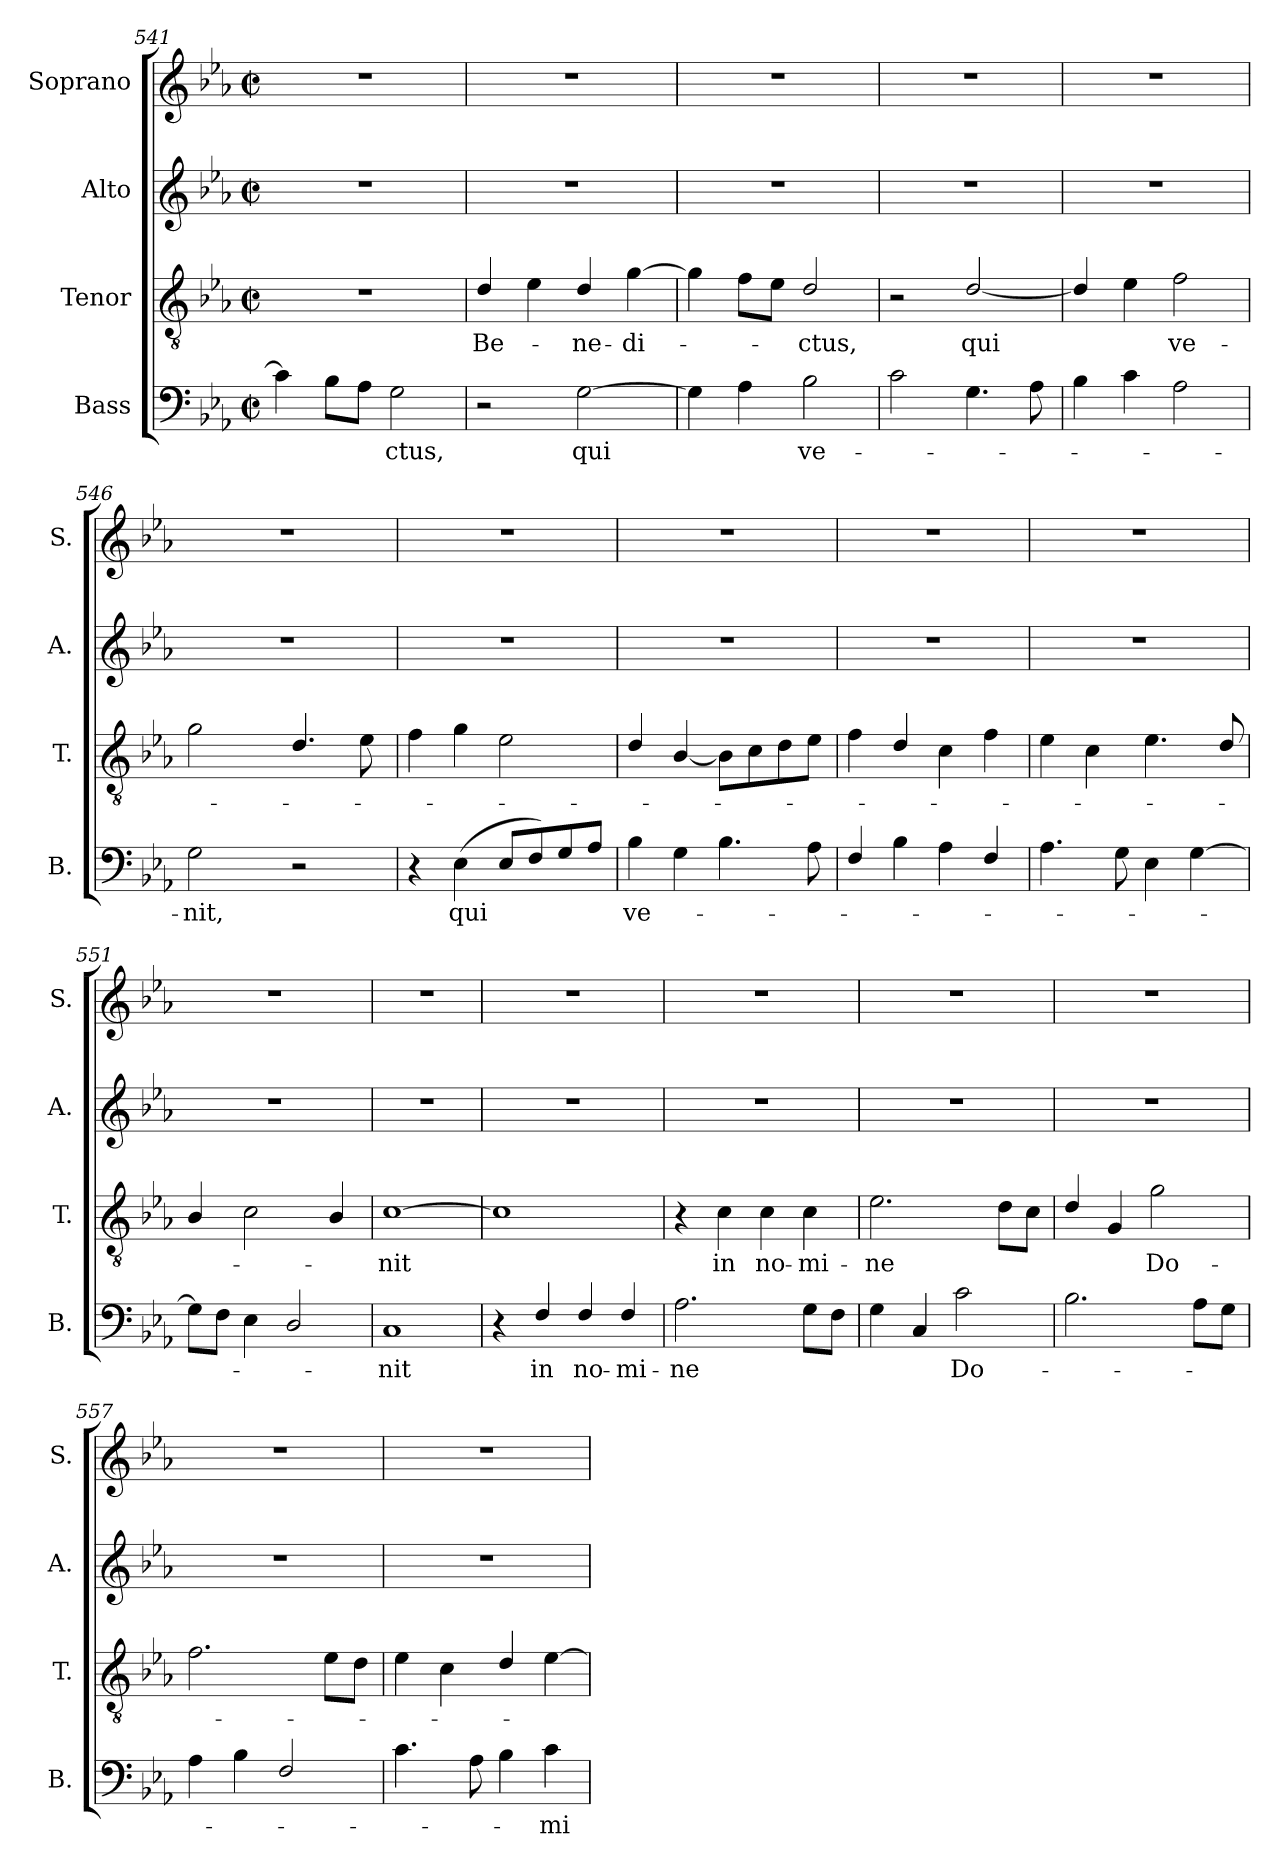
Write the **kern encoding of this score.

**kern	**text	**kern	**text	**kern	**kern
*part4	*part4	*part3	*part3	*part2	*part1
*staff4	*staff4	*staff3	*staff3	*staff2	*staff1
*I"Bass	*	*I"Tenor	*	*I"Alto	*I"Soprano
*I'B.	*	*I'T.	*	*I'A.	*I'S.
*clefF4	*	*clefGv2	*	*clefG2	*clefG2
*k[b-e-a-]	*	*k[b-e-a-]	*	*k[b-e-a-]	*k[b-e-a-]
*E-:	*	*E-:	*	*E-:	*E-:
*M2/2	*	*M2/2	*	*M2/2	*M2/2
*met(c|)	*	*met(c|)	*	*met(c|)	*met(c|)
=541	=541	=541	=541	=541	=541
4c\]	.	1r	.	1r	1r
8B-\L	.	.	.	.	.
8A-\J	.	.	.	.	.
!	!LO:LY:b:cj	!	!	!	!
2G\	-ctus,	.	.	.	.
=542	=542	=542	=542	=542	=542
!	!	!	!LO:LY:b:cj	!	!
2r	.	4d/	Be-	1r	1r
.	.	4e-\	.	.	.
!	!LO:LY:b	!	!LO:LY:b:cj	!	!
[>2G\	qui	4d/	-ne-	.	.
!	!	!	!LO:LY:b:cj	!	!
.	.	[>4g\	-di-	.	.
=543	=543	=543	=543	=543	=543
4G\]	.	4g\]	.	1r	1r
4A-\	.	8f\L	.	.	.
.	.	8e-\J	.	.	.
!	!LO:LY:b:cj	!	!LO:LY:b:cj	!	!
2B-\	ve-	2d/	-ctus,	.	.
=544	=544	=544	=544	=544	=544
2c\	.	2r	.	1r	1r
!	!	!	!LO:LY:b	!	!
4.G\	.	[<2d/	qui	.	.
8A-\	.	.	.	.	.
=545	=545	=545	=545	=545	=545
4B-\	.	4d/]	.	1r	1r
4c\	.	4e-\	.	.	.
!	!	!	!LO:LY:b:cj	!	!
2A-\	.	2f\	ve-	.	.
!!LO:LB:g=z
=546	=546	=546	=546	=546	=546
!	!LO:LY:b:cj	!	!	!	!
*^	*	*	*	*	*
2G\	4ryy	-nit,	2g\	.	1r	1r
.	16.ryy	.	.	.	.	.
.	2ryy	.	.	.	.	.
2r	.	.	4.d/	.	.	.
.	8ryy	.	.	.	.	.
.	.	.	8e-\	.	.	.
.	32ryy	.	.	.	.	.
*v	*v	*	*	*	*	*
=547	=547	=547	=547	=547	=547
4r	.	4f\	.	1r	1r
!	!LO:LY:b	!	!	!	!
(>4E-\	qui	4g\	.	.	.
8E-/L	.	2e-\	.	.	.
8F/)	.	.	.	.	.
8G/	.	.	.	.	.
8A-/J	.	.	.	.	.
=548	=548	=548	=548	=548	=548
!	!LO:LY:b:cj	!	!	!	!
4B-\	ve-	4d/	.	1r	1r
4G\	.	[<4B-/	.	.	.
4.B-\	.	8B-\L]	.	.	.
.	.	8c\	.	.	.
.	.	8d\	.	.	.
8A-\	.	8e-\J	.	.	.
=549	=549	=549	=549	=549	=549
4F/	.	4f\	.	1r	1r
4B-\	.	4d/	.	.	.
4A-\	.	4c\	.	.	.
4F/	.	4f\	.	.	.
=550	=550	=550	=550	=550	=550
4.A-\	.	4e-\	.	1r	1r
.	.	4c\	.	.	.
8G\	.	.	.	.	.
4E-\	.	4.e-\	.	.	.
[>4G\	.	.	.	.	.
.	.	8d/	.	.	.
=551	=551	=551	=551	=551	=551
8G\L]	.	4B-/	.	1r	1r
8F\J	.	.	.	.	.
4E-\	.	2c\	.	.	.
2D/	.	.	.	.	.
.	.	4B-/	.	.	.
=552	=552	=552	=552	=552	=552
!	!LO:LY:b:cj	!	!LO:LY:b:cj	!	!
1C	-nit	[<1c	-nit	1r	1r
!!LO:PB:g=z
=553	=553	=553	=553	=553	=553
4r	.	1c]	.	1r	1r
!	!LO:LY:b:cj	!	!	!	!
4F/	in	.	.	.	.
!	!LO:LY:b:cj	!	!	!	!
4F/	no-	.	.	.	.
!	!LO:LY:b:cj	!	!	!	!
4F/	-mi-	.	.	.	.
=554	=554	=554	=554	=554	=554
!	!LO:LY:b:cj	!	!	!	!
2.A-\	-ne	4r	.	1r	1r
!	!	!	!LO:LY:b:cj	!	!
.	.	4c\	in	.	.
!	!	!	!LO:LY:b:cj	!	!
.	.	4c\	no-	.	.
!	!	!	!LO:LY:b:cj	!	!
8G\L	.	4c\	-mi-	.	.
8F\J	.	.	.	.	.
=555	=555	=555	=555	=555	=555
!	!	!	!LO:LY:b:cj	!	!
4G\	.	2.e-\	-ne	1r	1r
4C/	.	.	.	.	.
!	!LO:LY:b:cj	!	!	!	!
2c\	Do-	.	.	.	.
.	.	8d\L	.	.	.
.	.	8c\J	.	.	.
=556	=556	=556	=556	=556	=556
2.B-\	.	4d/	.	1r	1r
.	.	4G/	.	.	.
!	!	!	!LO:LY:b:cj	!	!
.	.	2g\	Do-	.	.
8A-\L	.	.	.	.	.
8G\J	.	.	.	.	.
=557	=557	=557	=557	=557	=557
4A-\	.	2.f\	.	1r	1r
4B-\	.	.	.	.	.
2F/	.	.	.	.	.
.	.	8e-\L	.	.	.
.	.	8d\J	.	.	.
=558	=558	=558	=558	=558	=558
4.c\	.	4e-\	.	1r	1r
.	.	4c\	.	.	.
8A-\	.	.	.	.	.
4B-\	.	4d/	.	.	.
!	!LO:LY:b:cj	!	!	!	!
4c\	-mi-	[<4e-\	.	.	.
=	=	=	=	=	=
*-	*-	*-	*-	*-	*-
